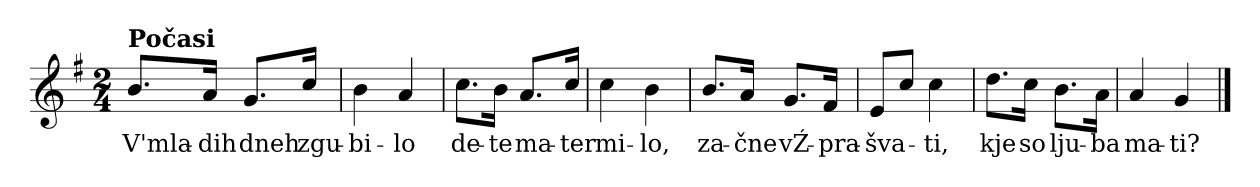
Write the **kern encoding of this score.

**kern	**text
*part1	*part1
*staff1	*staff1
*clefG2	*
*k[f#]	*
*G:	*
*M2/4	*
=1	=1
!LO:TX:a:B:t=Počasi	!
8.b/L	V'mla-
16a/Jk	-dih
8.g/L	dneh
16cc/Jk	zgu-
=2	=2
4b\	-bi-
4a/	-lo
=3	=3
8.cc\L	de-
16b\Jk	-te
8.a/L	ma-
16cc/Jk	-ter
=4	=4
4cc\	mi-
4b\	-lo,
!!LO:LB:g=z
=5	=5
8.b/L	za-
16a/Jk	-čne
8.g/L	vŹ-
16f#/Jk	-pra-
=6	=6
8e/L	-šva-
8cc/J	.
4cc\	-ti,
=7	=7
8.dd\L	kje
16cc\Jk	so
8.b\L	lju-
16a\Jk	-ba
=8	=8
4a/	ma-
4g/	-ti?
==	==
*-	*-
